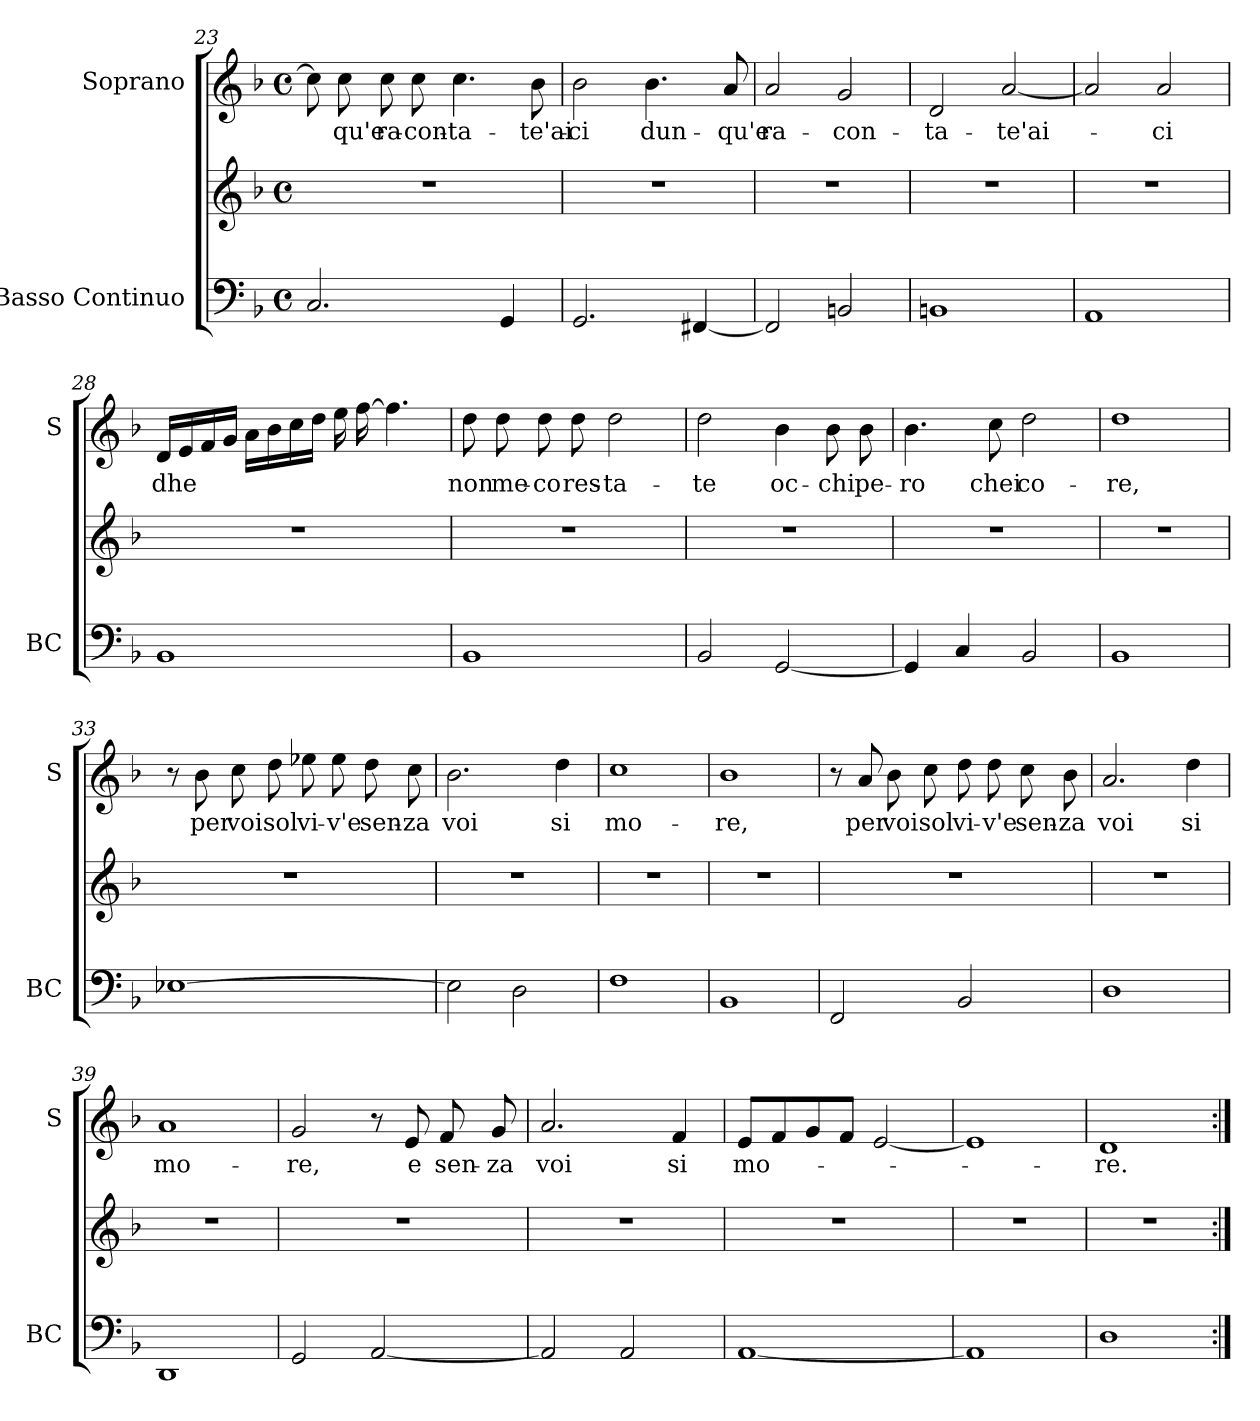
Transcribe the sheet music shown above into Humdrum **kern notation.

**kern	**kern	**kern	**text
*part2	*part2	*part1	*part1
*staff3	*staff2	*staff1	*staff1
*I"Basso Continuo	*	*I"Soprano	*
*I'BC	*	*I'S	*
*clefF4	*clefG2	*clefG2	*
*k[b-]	*k[b-]	*k[b-]	*
*F:	*F:	*F:	*
*M4/4	*M4/4	*M4/4	*
*met(c)	*met(c)	*met(c)	*
=23	=23	=23	=23
2.C/	1r	8cc\]	.
!	!	!	!LO:LY:b
.	.	8cc\	-qu'e
!	!	!	!LO:LY:b
.	.	8cc\	ra-
!	!	!	!LO:LY:b
.	.	8cc\	-con-
!	!	!	!LO:LY:b
.	.	4.cc\	-ta-
4GG/	.	.	.
!	!	!	!LO:LY:b
.	.	8b-\	-te'ai-
=24	=24	=24	=24
!	!	!	!LO:LY:b
2.GG/	1r	2b-\	-ci
!	!	!	!LO:LY:b
.	.	4.b-\	dun-
[4FF#X/	.	.	.
!	!	!	!LO:LY:b
.	.	8a/	-qu'e
=25	=25	=25	=25
!	!	!	!LO:LY:b
2FF#/]	1r	2a/	ra-
!	!	!	!LO:LY:b
2BBn/	.	2g/	-con-
=26	=26	=26	=26
!	!	!	!LO:LY:b
1BBn	1r	2d/	-ta-
!	!	!	!LO:LY:b
.	.	[2a/	-te'ai-
!!LO:LB:g=z
=27	=27	=27	=27
1AA	1r	2a/]	.
!	!	!	!LO:LY:b
.	.	2a/	-ci
=28	=28	=28	=28
!	!	!	!LO:LY:b
1BB-	1r	16d/LL	dhe
.	.	16e/	.
.	.	16f/	.
.	.	16g/JJ	.
.	.	16a\LL	.
.	.	16b-\	.
.	.	16cc\	.
.	.	16dd\JJ	.
.	.	16ee\	.
.	.	[16ff\	.
.	.	4.ff\]	.
=29	=29	=29	=29
!	!	!	!LO:LY:b
1BB-	1r	8dd\	non
!	!	!	!LO:LY:b
.	.	8dd\	me-
!	!	!	!LO:LY:b
.	.	8dd\	-co
!	!	!	!LO:LY:b
.	.	8dd\	res-
!	!	!	!LO:LY:b
.	.	2dd\	-ta-
=30	=30	=30	=30
!	!	!	!LO:LY:b
2BB-/	1r	2dd\	-te
!	!	!	!LO:LY:b
[2GG/	.	4b-\	oc-
!	!	!	!LO:LY:b
.	.	8b-\	-chi
!	!	!	!LO:LY:b
.	.	8b-\	pe-
!!LO:PB:g=z
=31	=31	=31	=31
!	!	!	!LO:LY:b
4GG/]	1r	4.b-\	-ro
4C/	.	.	.
!	!	!	!LO:LY:b
.	.	8cc\	chei
!	!	!	!LO:LY:b
2BB-/	.	2dd\	co-
=32	=32	=32	=32
!	!	!	!LO:LY:b
1BB-	1r	1dd	-re,
=33	=33	=33	=33
[1E-X	1r	8r	.
!	!	!	!LO:LY:b
.	.	8b-\	per
!	!	!	!LO:LY:b
.	.	8cc\	voi
!	!	!	!LO:LY:b
.	.	8dd\	sol
!	!	!	!LO:LY:b
.	.	8ee-X\	vi-
!	!	!	!LO:LY:b
.	.	8ee-\	-v'e
!	!	!	!LO:LY:b
.	.	8dd\	sen-
!	!	!	!LO:LY:b
.	.	8cc\	-za
=34	=34	=34	=34
!	!	!	!LO:LY:b
2E-\]	1r	2.b-\	voi
2D\	.	.	.
!	!	!	!LO:LY:b
.	.	4dd\	si
=35	=35	=35	=35
!	!	!	!LO:LY:b
1F	1r	1cc	mo-
!!LO:LB:g=z
=36	=36	=36	=36
!	!	!	!LO:LY:b
1BB-	1r	1b-	-re,
=37	=37	=37	=37
2FF/	1r	8r	.
!	!	!	!LO:LY:b
.	.	8a/	per
!	!	!	!LO:LY:b
.	.	8b-\	voi
!	!	!	!LO:LY:b
.	.	8cc\	sol
!	!	!	!LO:LY:b
2BB-/	.	8dd\	vi-
!	!	!	!LO:LY:b
.	.	8dd\	-v'e
!	!	!	!LO:LY:b
.	.	8cc\	sen-
!	!	!	!LO:LY:b
.	.	8b-\	-za
=38	=38	=38	=38
!	!	!	!LO:LY:b
1D	1r	2.a/	voi
!	!	!	!LO:LY:b
.	.	4dd\	si
=39	=39	=39	=39
!	!	!	!LO:LY:b
1DD	1r	1a	mo-
=40	=40	=40	=40
!	!	!	!LO:LY:b
2GG/	1r	2g/	-re,
[2AA/	.	8r	.
!	!	!	!LO:LY:b
.	.	8e/	e
!	!	!	!LO:LY:b
.	.	8f/	sen-
!	!	!	!LO:LY:b
.	.	8g/	-za
!!LO:LB:g=z
=41	=41	=41	=41
!	!	!	!LO:LY:b
2AA/]	1r	2.a/	voi
2AA/	.	.	.
!	!	!	!LO:LY:b
.	.	4f/	si
=42	=42	=42	=42
!	!	!	!LO:LY:b
[1AA	1r	8e/L	mo-
.	.	8f/	.
.	.	8g/	.
.	.	8f/J	.
.	.	[2e/	.
=43	=43	=43	=43
1AA]	1r	1e]	.
=44	=44	=44	=44
!	!	!	!LO:LY:b
1D	1r	1d	-re.
=:|!	=:|!	=:|!	=:|!
*-	*-	*-	*-
